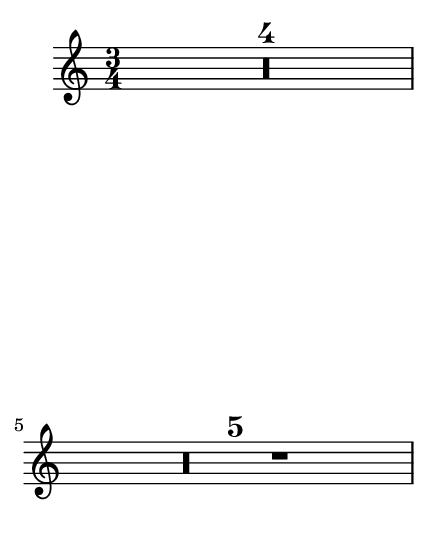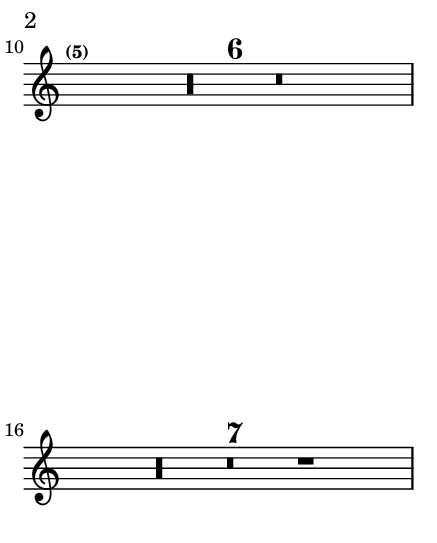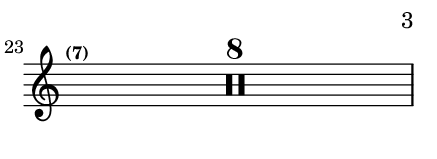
%% Generated by lilypond-book
%% Options: [exampleindent=10.16\mm,indent=0\mm,line-width=160\mm]
\include "lilypond-book-preamble.ly"


% ****************************************************************
% Start cut-&-pastable-section
% ****************************************************************

#(ly:set-option 'eps-box-padding 3.000000)



\paper {
  indent = 0\mm
  line-width = 160\mm
  % offset the left padding, also add 1mm as lilypond creates cropped
  % images with a little space on the right
  line-width = #(- line-width (* mm  3.000000) (* mm 1))
}

\layout {
  
}




% ****************************************************************
% ly snippet:
% ****************************************************************
\sourcefilename "/lilypond-2.23.82/input/regression/multi-measure-rest-reminder.ly"
\sourcefileline 0
\header {

  texidoc = "A multi measure rest reminder is a reminder printed at
  the top of the page, to remember how many measures you were counting.

  This is a demo of user-defined engravers, and defining grobs using
  @code{ly:make-grob-properties}."
}

\version "2.23.4"

% On seeing the end of a multi measure rest, create a MultiMeasureRestReminder item.
multiMeasureReminderEngraver =
#(make-engraver
  (end-acknowledgers
    ((multi-measure-rest-interface engraver grob source-engraver)
     (let*
      ((reminder (ly:engraver-make-grob engraver 'MultiMeasureRestReminder grob)))
      (set!
       ;; copy over the 'measure-count property.
       (ly:grob-property reminder 'measure-count)
       (ly:grob-property grob 'measure-count))))))

#(ly:add-interface
  'multi-measure-rest-reminder-interface
  "A multi measure rest reminder at the top of the page."
  '(measure-count))

% Set the type of MultiMeasureRestReminder so we can assign to it.
#(set-object-property!  'MultiMeasureRestReminder 'translation-type? ly:grob-properties?)
% Confirm MultiMeasureRestReminder is a grob syntactically.
#(set-object-property! 'MultiMeasureRestReminder 'is-grob? #t)

\layout {
  \context {
    \Voice
    \consists \multiMeasureReminderEngraver

    % Define the grobs. The layout is crude, and should be refined for
    % "production" scores.
    MultiMeasureRestReminder = #(ly:make-grob-properties `(
      (break-align-symbols . (left-edge staff-bar))
      (break-visibility . ,begin-of-line-visible)
      (direction . ,UP)
      (extra-spacing-width . (+inf.0 . -inf.0))
      (font-family . roman)
      (font-series . bold)
      (font-size . -2)
      (horizon-padding . 0.05)
      (non-musical . #t)
      (outside-staff-priority . 100)
      (padding . 1.0)
      (self-alignment-X . ,RIGHT)
      (side-axis . ,Y)
      (stencil . ,ly:text-interface::print)
      ;; only print the reminder at the top of the page (ie rank-on-page == 0)
      (text . ,(lambda (grob)
                (let*
                 ((r (ly:grob-property (ly:grob-system grob) 'rank-on-page)))
                 (if (< 0 r)
                  (begin
                   (ly:grob-suicide! grob)
                   "")
                  (format #f "(~a)" (ly:grob-property grob 'measure-count))))))
      (Y-extent . (0 . 0))
      (X-offset . 4)
      (X-extent . (0 . 0))
      (Y-offset . ,side-position-interface::y-aligned-side)

      (meta .
       ((classes . (Item))
        ;; This is clumsy, but we have to repeat the name
        (name . MultiMeasureRestReminder)
        (interfaces . (break-alignable-interface
                       font-interface
                       grob-interface
                       item-interface
                       multi-measure-rest-reminder-interface
                       outside-staff-interface
                       self-alignment-interface
                       side-position-interface
                       text-interface))))))

  }
}

\book {
  \score {
    {
      \set Score.skipBars = ##t
      \time 3/4
      R2.*4 \break
      R2.*5 \pageBreak
      R2.*6 \break
      R2.*7 \pageBreak
      R2.*8 \break
    }

  }
  \paper {
    #(set-paper-size "a7")
  }
}



% ****************************************************************
% end ly snippet
% ****************************************************************
